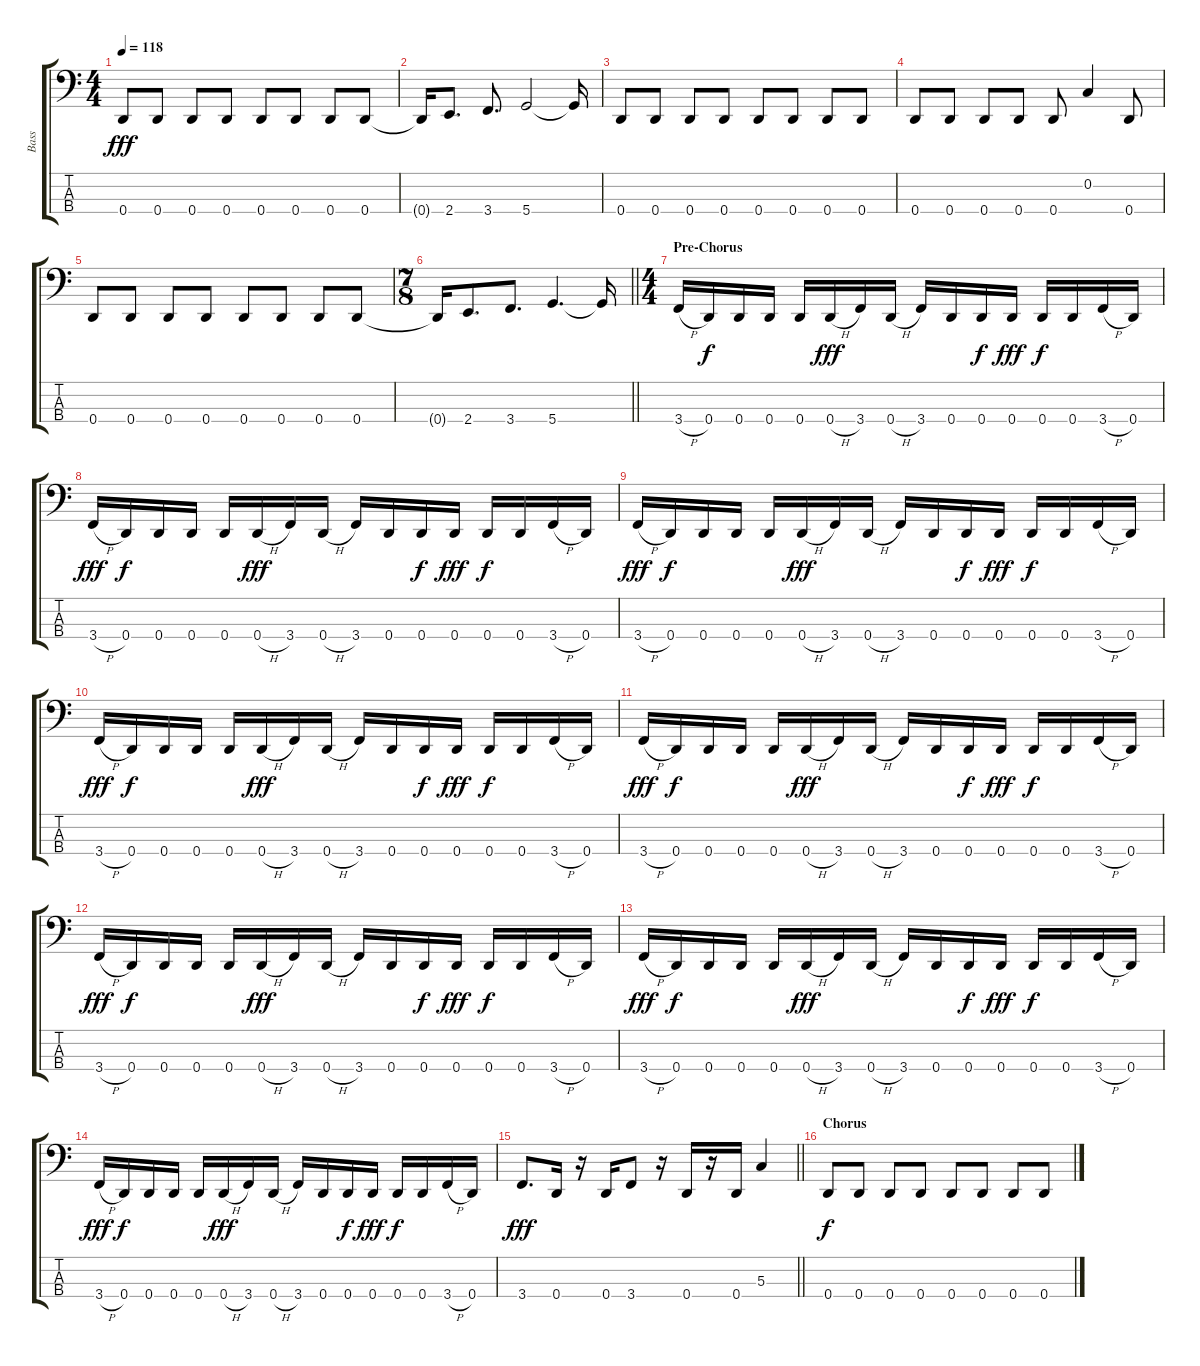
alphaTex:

\track ("Bass" "Bass") {instrument electricbasspick}
\staff {score tabs}
\tuning (F2 C2 G1 D1) {hide}
\ts (4 4)
\tempo 118
\clef f4
\ks c
0.4.8{dy fff} 0.4.8 0.4.8 0.4.8 0.4.8 0.4.8 0.4.8 0.4.8 |
0.4{t}.16 2.4.8{d} 3.4.8{d} 5.4.2 5.4{t}.16 |
0.4.8 0.4.8 0.4.8 0.4.8 0.4.8 0.4.8 0.4.8 0.4.8 |
0.4.8 0.4.8 0.4.8 0.4.8 0.4.8 0.2.4 0.4.8 |
0.4.8 0.4.8 0.4.8 0.4.8 0.4.8 0.4.8 0.4.8 0.4.8 |
\ts (7 8)
\barLineRight lightlight
0.4{t}.16 2.4.8{d} 3.4.8{d} 5.4.4{d} 5.4{t}.16 |
\ts (4 4)
\section ("" "Pre-Chorus")
3.4{h}.16 0.4.16{dy f} 0.4.16 0.4.16 0.4.16 0.4{h}.16{dy fff} 3.4.16 0.4{h}.16 3.4.16 0.4.16 0.4.16{dy f} 0.4.16{dy fff} 0.4.16{dy f} 0.4.16 3.4{h}.16 0.4.16 |
3.4{h}.16{dy fff} 0.4.16{dy f} 0.4.16 0.4.16 0.4.16 0.4{h}.16{dy fff} 3.4.16 0.4{h}.16 3.4.16 0.4.16 0.4.16{dy f} 0.4.16{dy fff} 0.4.16{dy f} 0.4.16 3.4{h}.16 0.4.16 |
3.4{h}.16{dy fff} 0.4.16{dy f} 0.4.16 0.4.16 0.4.16 0.4{h}.16{dy fff} 3.4.16 0.4{h}.16 3.4.16 0.4.16 0.4.16{dy f} 0.4.16{dy fff} 0.4.16{dy f} 0.4.16 3.4{h}.16 0.4.16 |
3.4{h}.16{dy fff} 0.4.16{dy f} 0.4.16 0.4.16 0.4.16 0.4{h}.16{dy fff} 3.4.16 0.4{h}.16 3.4.16 0.4.16 0.4.16{dy f} 0.4.16{dy fff} 0.4.16{dy f} 0.4.16 3.4{h}.16 0.4.16 |
3.4{h}.16{dy fff} 0.4.16{dy f} 0.4.16 0.4.16 0.4.16 0.4{h}.16{dy fff} 3.4.16 0.4{h}.16 3.4.16 0.4.16 0.4.16{dy f} 0.4.16{dy fff} 0.4.16{dy f} 0.4.16 3.4{h}.16 0.4.16 |
3.4{h}.16{dy fff} 0.4.16{dy f} 0.4.16 0.4.16 0.4.16 0.4{h}.16{dy fff} 3.4.16 0.4{h}.16 3.4.16 0.4.16 0.4.16{dy f} 0.4.16{dy fff} 0.4.16{dy f} 0.4.16 3.4{h}.16 0.4.16 |
3.4{h}.16{dy fff} 0.4.16{dy f} 0.4.16 0.4.16 0.4.16 0.4{h}.16{dy fff} 3.4.16 0.4{h}.16 3.4.16 0.4.16 0.4.16{dy f} 0.4.16{dy fff} 0.4.16{dy f} 0.4.16 3.4{h}.16 0.4.16 |
3.4{h}.16{dy fff} 0.4.16{dy f} 0.4.16 0.4.16 0.4.16 0.4{h}.16{dy fff} 3.4.16 0.4{h}.16 3.4.16 0.4.16 0.4.16{dy f} 0.4.16{dy fff} 0.4.16{dy f} 0.4.16 3.4{h}.16 0.4.16 |
\barLineRight lightlight
3.4.8{d dy fff} 0.4.16 r.16 0.4.16 3.4.8 r.16 0.4.16 r.16 0.4.16 5.3.4 |
\section ("" "Chorus")
0.4.8{dy f} 0.4.8 0.4.8 0.4.8 0.4.8 0.4.8 0.4.8 0.4.8
